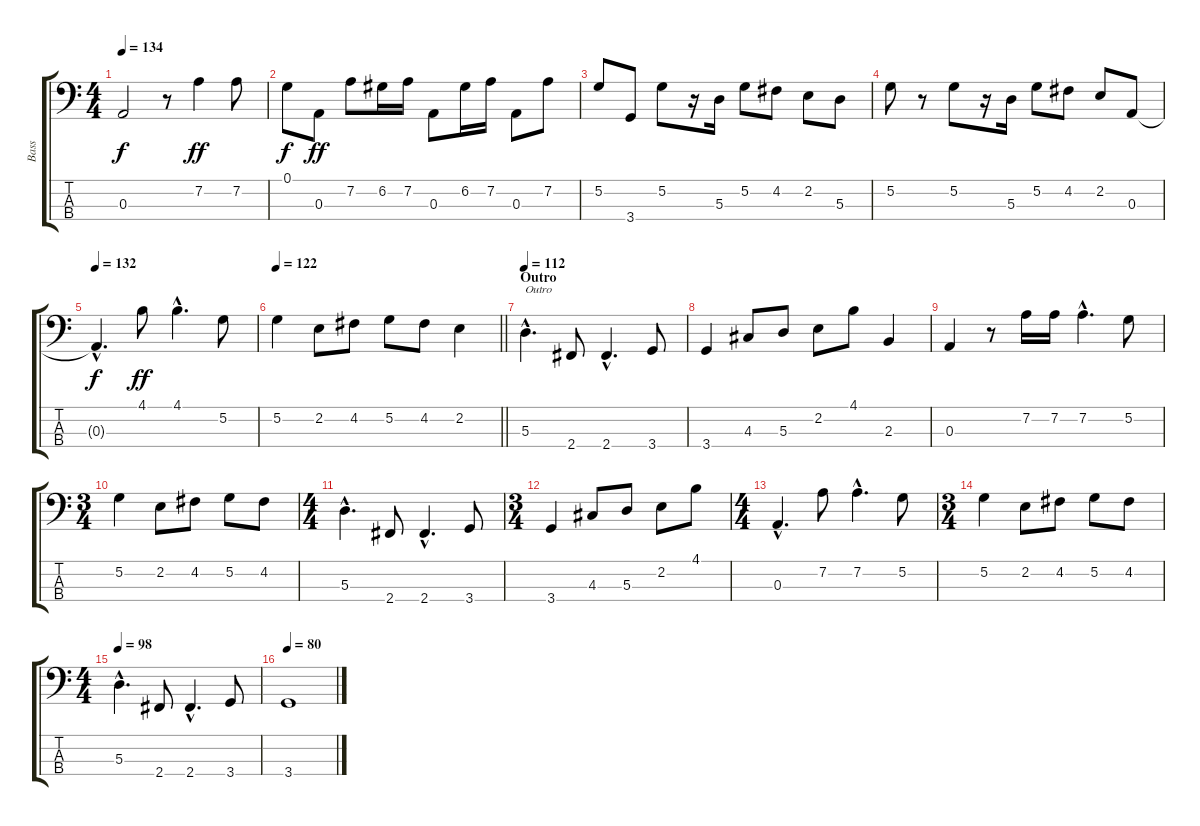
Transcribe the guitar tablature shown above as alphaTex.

\track ("Bass" "Bass") {instrument electricbasspick}
\staff {score tabs}
\tuning (G2 D2 A1 E1) {hide}
\ts (4 4)
\tempo 134
\clef f4
\ks c
0.3{t}.2{dy f} r.8 7.2.4{dy ff} 7.2.8 |
0.1.8{dy f} 0.3.8{dy ff} 7.2.8 6.2.16 7.2.16 0.3.8 6.2.16 7.2.16 0.3.8 7.2.8 |
5.2.8 3.4.8 5.2.8 r.16 5.3.16 5.2.8 4.2.8 2.2.8 5.3.8 |
5.2.8 r.8 5.2.8 r.16 5.3.16 5.2.8 4.2.8 2.2.8 0.3.8 |
\tempo 132
0.3{hac t}.4{d dy f} 4.1.8{dy ff} 4.1{hac}.4{d} 5.2.8 |
\tempo 122
\barLineRight lightlight
5.2.4 2.2.8 4.2.8 5.2.8 4.2.8 2.2.4 |
\section ("" "Outro")
\tempo 112
5.3{hac}.4{d txt "Outro"} 2.4.8 2.4{hac}.4{d} 3.4.8 |
3.4.4 4.3.8 5.3.8 2.2.8 4.1.8 2.3.4 |
0.3.4 r.8 7.2.16 7.2.16 7.2{hac}.4{d} 5.2.8 |
\ts (3 4)
5.2.4 2.2.8 4.2.8 5.2.8 4.2.8 |
\ts (4 4)
5.3{hac}.4{d} 2.4.8 2.4{hac}.4{d} 3.4.8 |
\ts (3 4)
3.4.4 4.3.8 5.3.8 2.2.8 4.1.8 |
\ts (4 4)
0.3{hac}.4{d} 7.2.8 7.2{hac}.4{d} 5.2.8 |
\ts (3 4)
5.2.4 2.2.8 4.2.8 5.2.8 4.2.8 |
\ts (4 4)
\tempo 98
5.3{hac}.4{d} 2.4.8 2.4{hac}.4{d} 3.4.8 |
\tempo 80
3.4.1
